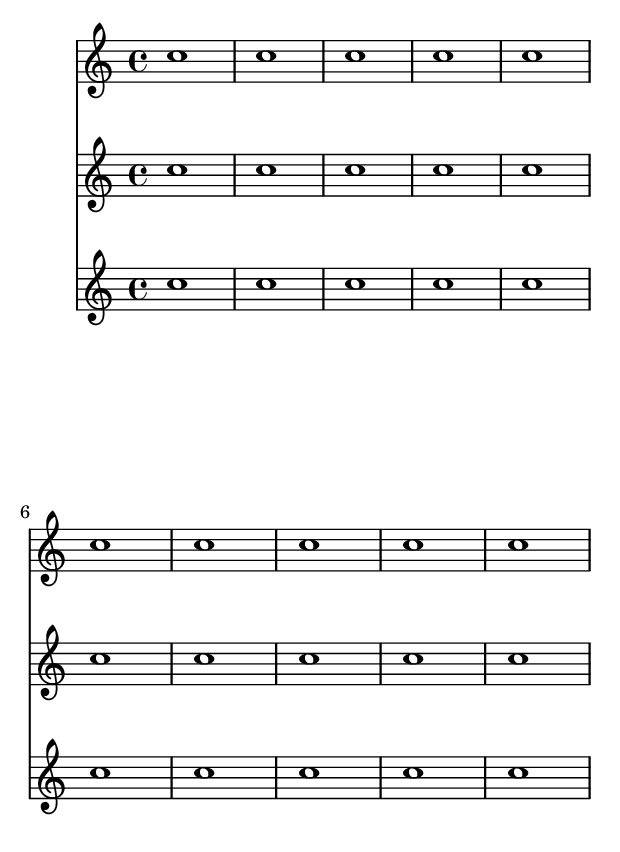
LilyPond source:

%% Generated by lilypond-book
%% Options: [exampleindent=10.16\mm,indent=0\mm,line-width=160\mm,paper-height=845.047\pt,paper-width=597.508\pt,papersize='(cons (* 597.508 pt) (* 845.047 pt))]
\include "lilypond-book-preamble.ly"


% ****************************************************************
% Start cut-&-pastable-section
% ****************************************************************

#(ly:set-option 'eps-box-padding 3.000000)



\paper {
  #(set-paper-size '(cons (* 597.508 pt) (* 845.047 pt)))
  indent = 0\mm
  line-width = 160\mm
  % offset the left padding, also add 1mm as lilypond creates cropped
  % images with a little space on the right
  line-width = #(- line-width (* mm  3.000000) (* mm 1))
}

\layout {
  
}




% ****************************************************************
% ly snippet:
% ****************************************************************
\sourcefilename "/lilypond-2.26.0/input/regression/page-spacing-system-count.ly"
\sourcefileline 0
\version "2.19.21"

\header {
  texidoc = "Page layout and stretching work with system-count enabled."
}

#(set-default-paper-size "a6")

\paper {
  system-count = 2
  ragged-last-bottom = ##f
}

\book {
  \score {
    <<
      \relative { \repeat unfold 10 c''1 }
      \relative { \repeat unfold 10 c''1 }
      \relative { \repeat unfold 10 c''1 }
    >>
  }
}



% ****************************************************************
% end ly snippet
% ****************************************************************
